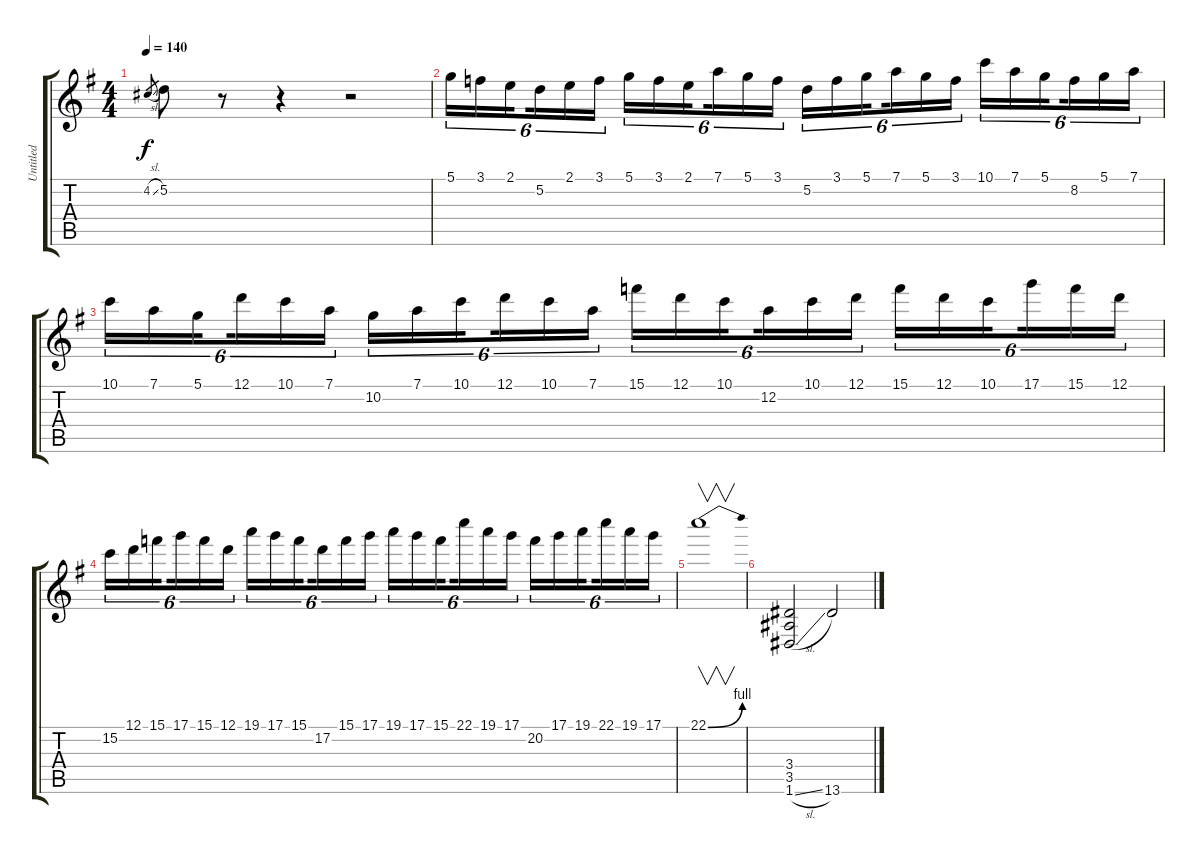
\track ("Untitled" "Untitled") {instrument distortionguitar}
\staff {score tabs}
\tuning (D4 A3 F3 C3 G2 D2) {hide}
\ts (4 4)
\tempo 140
\clef g2
\ks g
4.2{sl}.8{gr dy f} 5.2.8 r.8 r.4 r.2 |
5.1.16{tu (6 4)} 3.1.16{tu (6 4)} 2.1.16{tu (6 4) beam splitsecondary} 5.2.16{tu (6 4)} 2.1.16{tu (6 4)} 3.1.16{tu (6 4)} 5.1.16{tu (6 4)} 3.1.16{tu (6 4)} 2.1.16{tu (6 4) beam splitsecondary} 7.1.16{tu (6 4)} 5.1.16{tu (6 4)} 3.1.16{tu (6 4)} 5.2.16{tu (6 4)} 3.1.16{tu (6 4)} 5.1.16{tu (6 4) beam splitsecondary} 7.1.16{tu (6 4)} 5.1.16{tu (6 4)} 3.1.16{tu (6 4)} 10.1.16{tu (6 4)} 7.1.16{tu (6 4)} 5.1.16{tu (6 4) beam splitsecondary} 8.2.16{tu (6 4)} 5.1.16{tu (6 4)} 7.1.16{tu (6 4)} |
10.1.16{tu (6 4)} 7.1.16{tu (6 4)} 5.1.16{tu (6 4) beam splitsecondary} 12.1.16{tu (6 4)} 10.1.16{tu (6 4)} 7.1.16{tu (6 4)} 10.2.16{tu (6 4)} 7.1.16{tu (6 4)} 10.1.16{tu (6 4) beam splitsecondary} 12.1.16{tu (6 4)} 10.1.16{tu (6 4)} 7.1.16{tu (6 4)} 15.1.16{tu (6 4)} 12.1.16{tu (6 4)} 10.1.16{tu (6 4) beam splitsecondary} 12.2.16{tu (6 4)} 10.1.16{tu (6 4)} 12.1.16{tu (6 4)} 15.1.16{tu (6 4)} 12.1.16{tu (6 4)} 10.1.16{tu (6 4) beam splitsecondary} 17.1.16{tu (6 4)} 15.1.16{tu (6 4)} 12.1.16{tu (6 4)} |
15.2.16{tu (6 4)} 12.1.16{tu (6 4)} 15.1.16{tu (6 4) beam splitsecondary} 17.1.16{tu (6 4)} 15.1.16{tu (6 4)} 12.1.16{tu (6 4)} 19.1.16{tu (6 4)} 17.1.16{tu (6 4)} 15.1.16{tu (6 4) beam splitsecondary} 17.2.16{tu (6 4)} 15.1.16{tu (6 4)} 17.1.16{tu (6 4)} 19.1.16{tu (6 4)} 17.1.16{tu (6 4)} 15.1.16{tu (6 4) beam splitsecondary} 22.1.16{tu (6 4)} 19.1.16{tu (6 4)} 17.1.16{tu (6 4)} 20.2.16{tu (6 4)} 17.1.16{tu (6 4)} 19.1.16{tu (6 4) beam splitsecondary} 22.1.16{tu (6 4)} 19.1.16{tu (6 4)} 17.1.16{tu (6 4)} |
22.1{be (bend 0 0 60 4)}.1{v} |
(3.4 3.5 1.6{sl}).2 13.6.2
